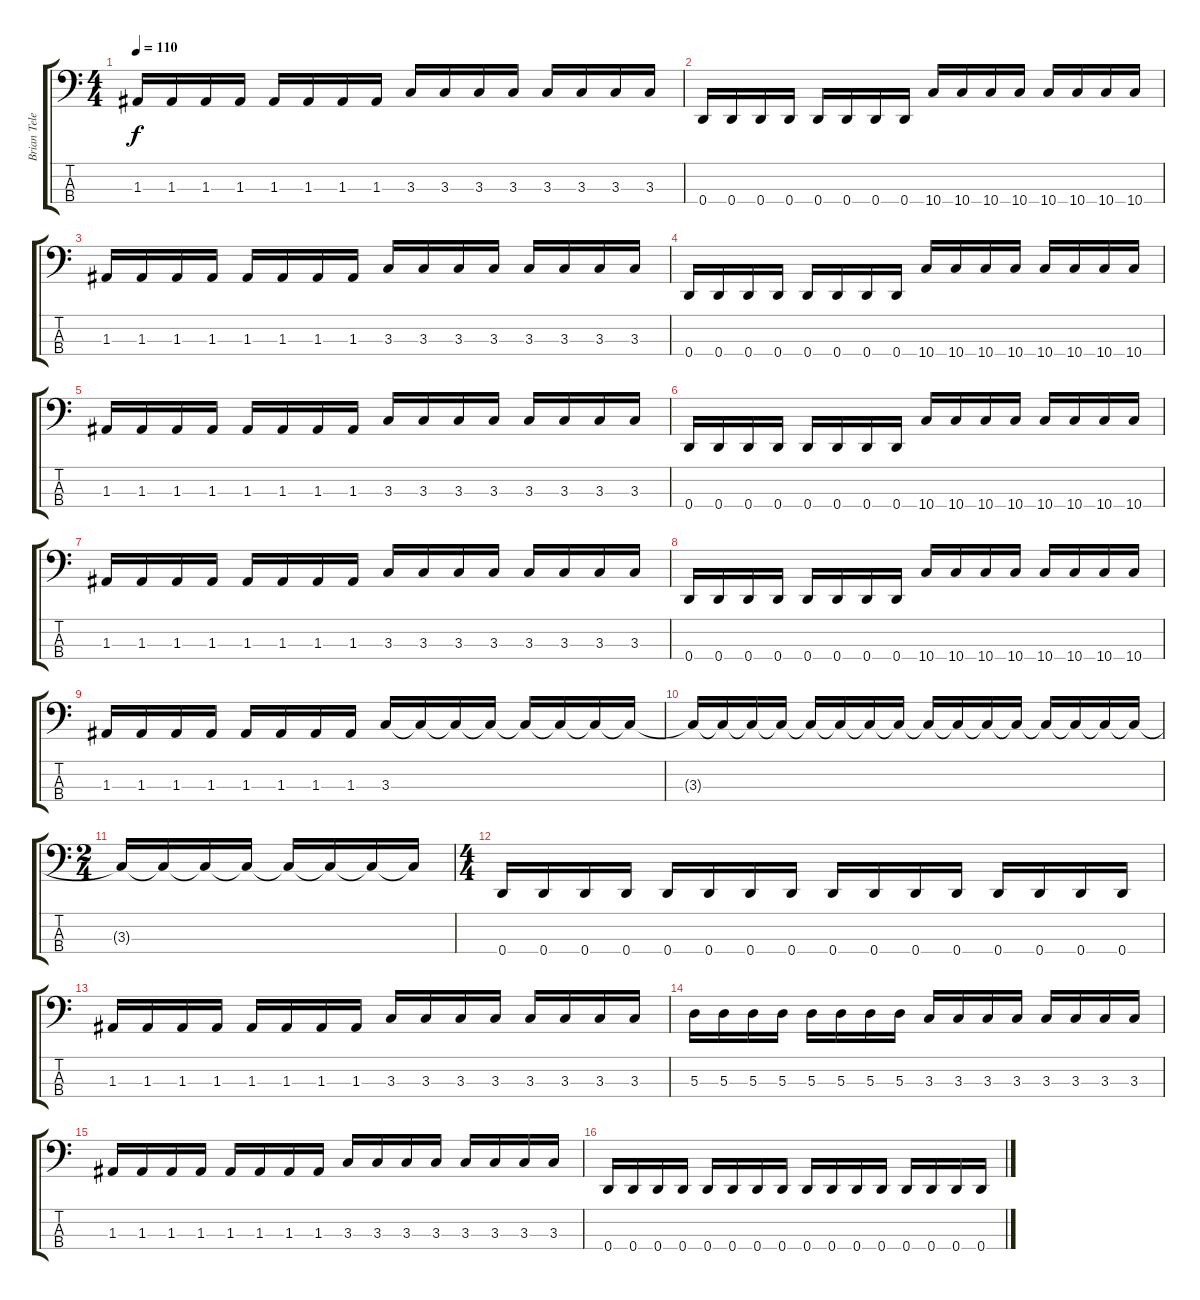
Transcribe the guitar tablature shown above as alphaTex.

\track ("Brian Telestai-Bass" "Brian Tele") {instrument electricbasspick}
\staff {score tabs}
\tuning (G2 D2 A1 D1) {hide}
\ts (4 4)
\tempo 110
\clef f4
\ks c
1.3.16{dy f} 1.3.16 1.3.16 1.3.16 1.3.16 1.3.16 1.3.16 1.3.16 3.3.16 3.3.16 3.3.16 3.3.16 3.3.16 3.3.16 3.3.16 3.3.16 |
0.4.16 0.4.16 0.4.16 0.4.16 0.4.16 0.4.16 0.4.16 0.4.16 10.4.16 10.4.16 10.4.16 10.4.16 10.4.16 10.4.16 10.4.16 10.4.16 |
1.3.16 1.3.16 1.3.16 1.3.16 1.3.16 1.3.16 1.3.16 1.3.16 3.3.16 3.3.16 3.3.16 3.3.16 3.3.16 3.3.16 3.3.16 3.3.16 |
0.4.16 0.4.16 0.4.16 0.4.16 0.4.16 0.4.16 0.4.16 0.4.16 10.4.16 10.4.16 10.4.16 10.4.16 10.4.16 10.4.16 10.4.16 10.4.16 |
1.3.16 1.3.16 1.3.16 1.3.16 1.3.16 1.3.16 1.3.16 1.3.16 3.3.16 3.3.16 3.3.16 3.3.16 3.3.16 3.3.16 3.3.16 3.3.16 |
0.4.16 0.4.16 0.4.16 0.4.16 0.4.16 0.4.16 0.4.16 0.4.16 10.4.16 10.4.16 10.4.16 10.4.16 10.4.16 10.4.16 10.4.16 10.4.16 |
1.3.16 1.3.16 1.3.16 1.3.16 1.3.16 1.3.16 1.3.16 1.3.16 3.3.16 3.3.16 3.3.16 3.3.16 3.3.16 3.3.16 3.3.16 3.3.16 |
0.4.16 0.4.16 0.4.16 0.4.16 0.4.16 0.4.16 0.4.16 0.4.16 10.4.16 10.4.16 10.4.16 10.4.16 10.4.16 10.4.16 10.4.16 10.4.16 |
1.3.16 1.3.16 1.3.16 1.3.16 1.3.16 1.3.16 1.3.16 1.3.16 3.3.16 3.3{t}.16 3.3{t}.16 3.3{t}.16 3.3{t}.16 3.3{t}.16 3.3{t}.16 3.3{t}.16 |
3.3{t}.16 3.3{t}.16 3.3{t}.16 3.3{t}.16 3.3{t}.16 3.3{t}.16 3.3{t}.16 3.3{t}.16 3.3{t}.16 3.3{t}.16 3.3{t}.16 3.3{t}.16 3.3{t}.16 3.3{t}.16 3.3{t}.16 3.3{t}.16 |
\ts (2 4)
3.3{t}.16 3.3{t}.16 3.3{t}.16 3.3{t}.16 3.3{t}.16 3.3{t}.16 3.3{t}.16 3.3{t}.16 |
\ts (4 4)
0.4.16 0.4.16 0.4.16 0.4.16 0.4.16 0.4.16 0.4.16 0.4.16 0.4.16 0.4.16 0.4.16 0.4.16 0.4.16 0.4.16 0.4.16 0.4.16 |
1.3.16 1.3.16 1.3.16 1.3.16 1.3.16 1.3.16 1.3.16 1.3.16 3.3.16 3.3.16 3.3.16 3.3.16 3.3.16 3.3.16 3.3.16 3.3.16 |
5.3.16 5.3.16 5.3.16 5.3.16 5.3.16 5.3.16 5.3.16 5.3.16 3.3.16 3.3.16 3.3.16 3.3.16 3.3.16 3.3.16 3.3.16 3.3.16 |
1.3.16 1.3.16 1.3.16 1.3.16 1.3.16 1.3.16 1.3.16 1.3.16 3.3.16 3.3.16 3.3.16 3.3.16 3.3.16 3.3.16 3.3.16 3.3.16 |
0.4.16 0.4.16 0.4.16 0.4.16 0.4.16 0.4.16 0.4.16 0.4.16 0.4.16 0.4.16 0.4.16 0.4.16 0.4.16 0.4.16 0.4.16 0.4.16
